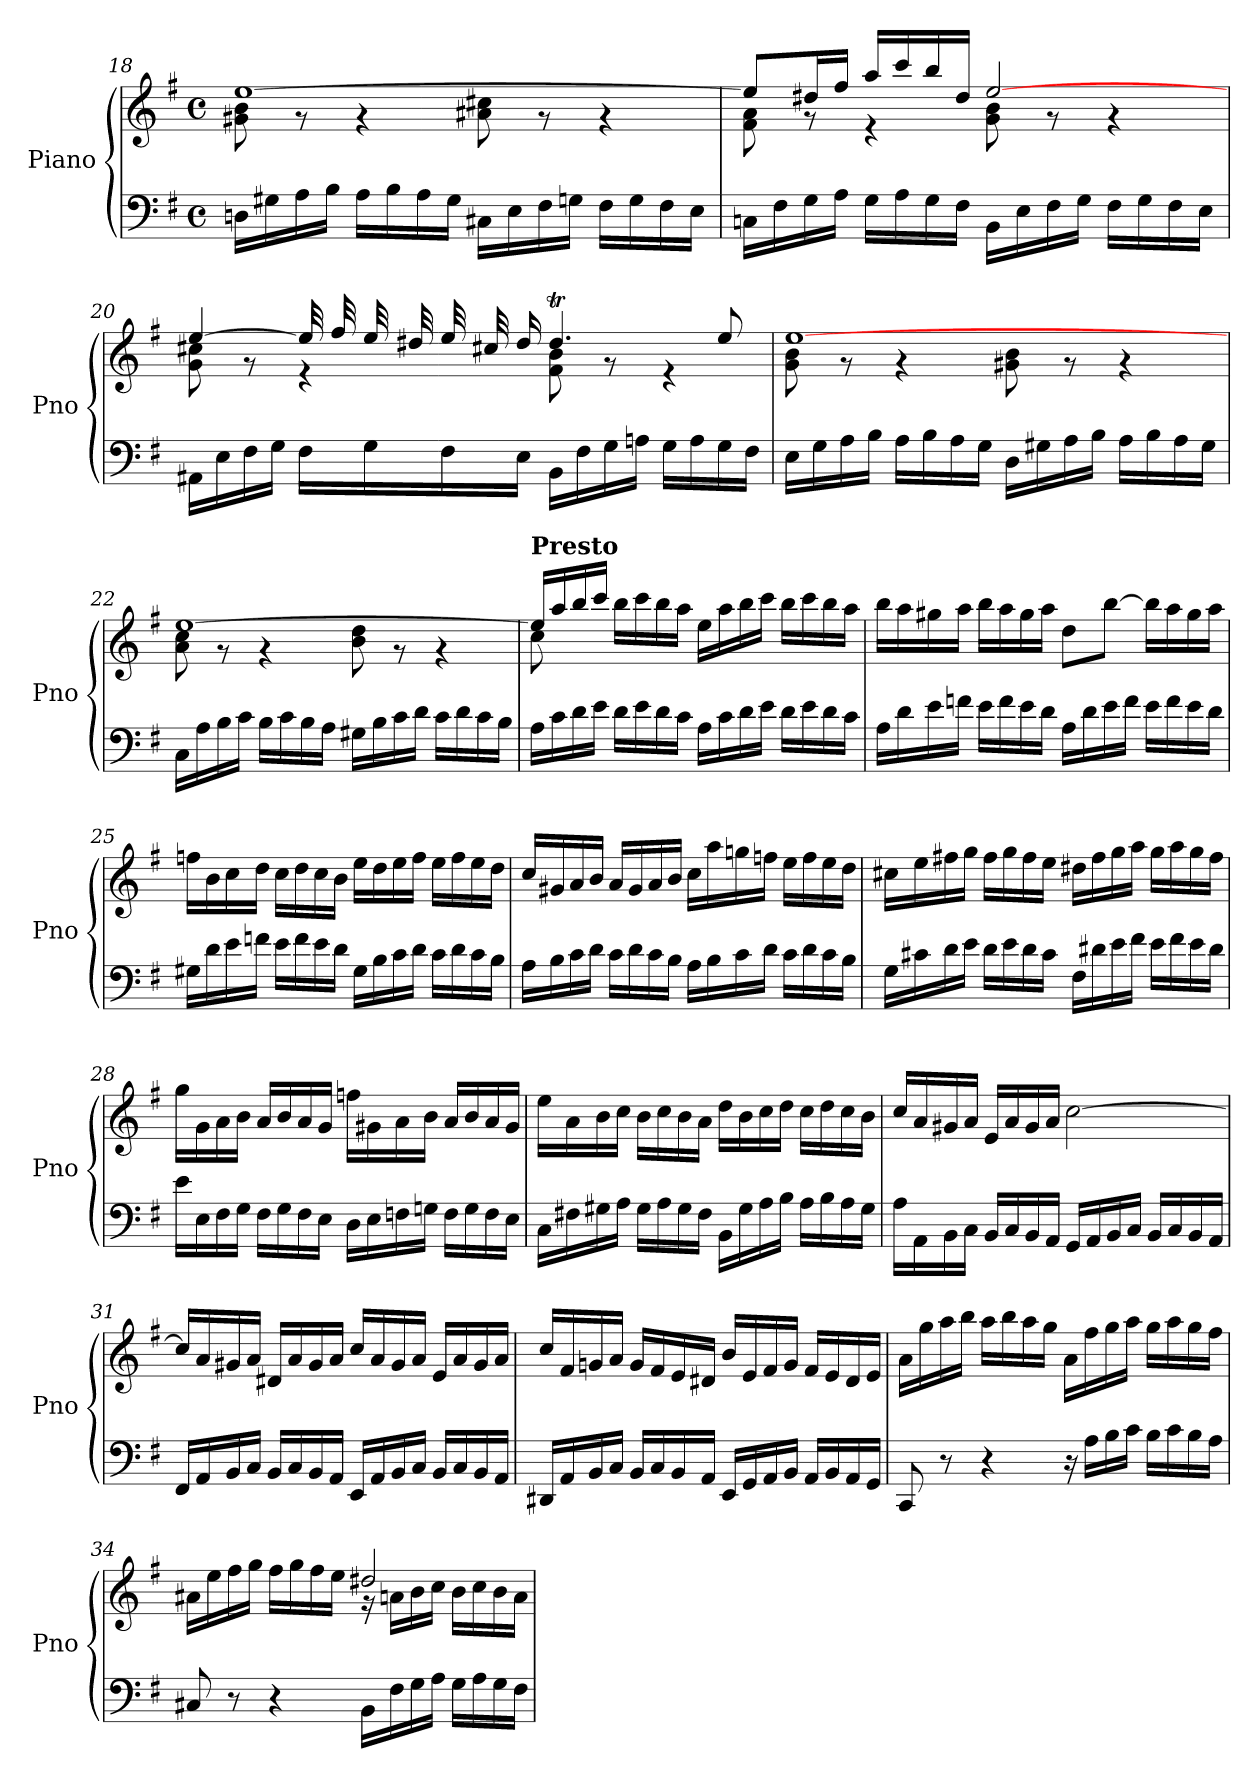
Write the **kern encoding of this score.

**kern	**kern
*part1	*part1
*staff2	*staff1
*I"Piano	*
*I'Pno	*
*clefF4	*clefG2
*k[f#]	*k[f#]
*G:	*G:
*M4/4	*M4/4
*met(c)	*met(c)
=18	=18
*	*^
16DnLL	[1ee/	8g#X\ 8b\
16G#X	.	.
16A	.	8r
16BJJ	.	.
16ALL	.	4r
16B	.	.
16A	.	.
16G#JJ	.	.
16C#XLL	.	8a#X\ 8cc#X\
16E	.	.
16F#	.	8r
16GnJJ	.	.
16F#LL	.	4r
16G	.	.
16F#	.	.
16EJJ	.	.
!!LO:LB:g=z	!!
=19	=19	=19
16CnLL	8ee/L]	8f#\ 8a\
16F#	.	.
16G	16dd#X/L	8r
16AJJ	16ff#/JJ	.
16GLL	16aaLL	4r
16A	16ccc	.
16G	16bb	.
16F#JJ	16dd#JJ	.
16BBLL	[2ee/	8g\ 8b\
16E	.	.
16F#	.	8r
16GJJ	.	.
16F#LL	.	4r
16G	.	.
16F#	.	.
16EJJ	.	.
=20	=20	=20
16AA#XLL	[4ee/	8g\ 8cc#X\
16E	.	.
16F#	.	8r
16GJJ	.	.
16F#LL	32ee/LLL]	4r
.	32ff#/	.
16G	32ee/	.
.	32dd#X/	.
16F#	32ee/	.
.	32cc#X/	.
16EJJ	16dd#/JJ	.
16BBLL	4.dd#t/	8f#\ 8b\
16F#	.	.
16G	.	8r
16AnJJ	.	.
16GLL	.	4r
16A	.	.
16G	8ee/	.
16F#JJ	.	.
!!LO:LB:g=z	!!
=21	=21	=21
16ELL	[1ee/	8g\ 8b\
16G	.	.
16A	.	8r
16BJJ	.	.
16ALL	.	4r
16B	.	.
16A	.	.
16GJJ	.	.
16DLL	.	8g#X\ 8b\
16G#X	.	.
16A	.	8r
16BJJ	.	.
16ALL	.	4r
16B	.	.
16A	.	.
16G#JJ	.	.
=22	=22	=22
16CLL	[1ee/	8a\ 8cc\
16A	.	.
16B	.	8r
16cJJ	.	.
16BLL	.	4r
16c	.	.
16B	.	.
16AJJ	.	.
16G#XLL	.	8b\ 8dd\
16B	.	.
16c	.	8r
16dJJ	.	.
16cLL	.	4r
16d	.	.
16c	.	.
16BJJ	.	.
=23	=23	=23
!	!LO:TX:a:B:t=Presto	!
16ALL	16ee/LL]	8cc\
16c	16aa/	.
16d	16bb/	8ryy
16eJJ	16ccc/JJ	.
16dLL	16bb\LL	4ryy
16e	16ccc\	.
16d	16bb\	.
16cJJ	16aa\JJ	.
16ALL	16ee\LL	2ryy
16c	16aa\	.
16d	16bb\	.
16eJJ	16ccc\JJ	.
16dLL	16bb\LL	.
16e	16ccc\	.
16d	16bb\	.
16cJJ	16aa\JJ	.
*	*v	*v
!!LO:LB:g=z
=24	=24
16ALL	16bb\LL
16d	16aa\
16e	16gg#X\
16fnJJ	16aa\JJ
16eLL	16bb\LL
16f	16aa\
16e	16gg#\
16dJJ	16aa\JJ
16ALL	8dd\L
16d	.
16e	[8bb\J
16fJJ	.
16eLL	16bb\LL]
16f	16aa\
16e	16gg#\
16dJJ	16aa\JJ
=25	=25
16G#XLL	16ffnLL
16d	16b
16e	16cc
16fnJJ	16ddJJ
16eLL	16ccLL
16f	16dd
16e	16cc
16dJJ	16bJJ
16G#LL	16eeLL
16B	16dd
16c	16ee
16dJJ	16ffJJ
16cLL	16eeLL
16d	16ff
16c	16ee
16BJJ	16ddJJ
=26	=26
16ALL	16ccLL
16B	16g#X
16c	16a
16dJJ	16bJJ
16cLL	16aLL
16d	16g#
16c	16a
16BJJ	16bJJ
16ALL	16ccLL
16B	16aa
16c	16ggn
16dJJ	16ffnJJ
16cLL	16eeLL
16d	16ff
16c	16ee
16BJJ	16ddJJ
!!LO:LB:g=z
=27	=27
16GLL	16cc#XLL
16c#X	16ee
16d	16ff#X
16eJJ	16ggJJ
16dLL	16ff#LL
16e	16gg
16d	16ff#
16c#JJ	16eeJJ
16F#LL	16dd#XLL
16d#X	16ff#
16e	16gg
16f#JJ	16aaJJ
16eLL	16ggLL
16f#	16aa
16e	16gg
16d#JJ	16ff#JJ
=28	=28
16eLL	16ggLL
16E	16g
16F#	16a
16GJJ	16bJJ
16F#LL	16aLL
16G	16b
16F#	16a
16EJJ	16gJJ
16DLL	16ffnLL
16E	16g#X
16Fn	16a
16GnJJ	16bJJ
16FLL	16aLL
16G	16b
16F	16a
16EJJ	16g#JJ
=29	=29
16CLL	16eeLL
16F#X	16a
16G#X	16b
16AJJ	16ccJJ
16G#LL	16bLL
16A	16cc
16G#	16b
16F#JJ	16aJJ
16BBLL	16ddLL
16G#	16b
16A	16cc
16BJJ	16ddJJ
16ALL	16ccLL
16B	16dd
16A	16cc
16G#JJ	16bJJ
!!LO:LB:g=z
=30	=30
16ALL	16ccLL
16AA	16a
16BB	16g#X
16CJJ	16aJJ
16BBLL	16eLL
16C	16a
16BB	16g#
16AAJJ	16aJJ
16GGLL	[2cc
16AA	.
16BB	.
16CJJ	.
16BBLL	.
16C	.
16BB	.
16AAJJ	.
=31	=31
16FF#LL	16ccLL]
16AA	16a
16BB	16g#X
16CJJ	16aJJ
16BBLL	16d#XLL
16C	16a
16BB	16g#
16AAJJ	16aJJ
16EELL	16ccLL
16AA	16a
16BB	16g#
16CJJ	16aJJ
16BBLL	16eLL
16C	16a
16BB	16g#
16AAJJ	16aJJ
=32	=32
16DD#XLL	16ccLL
16AA	16f#
16BB	16gn
16CJJ	16aJJ
16BBLL	16gLL
16C	16f#
16BB	16e
16AAJJ	16d#XJJ
16EELL	16bLL
16GG	16e
16AA	16f#
16BBJJ	16gJJ
16AALL	16f#LL
16BB	16e
16AA	16d#
16GGJJ	16eJJ
!!LO:LB:g=z
=33	=33
*	*^
8CC	16a\LL	1ryy
.	16gg\	.
8r	16aa\	.
.	16bb\JJ	.
4r	16aa\LL	.
.	16bb\	.
.	16aa\	.
.	16gg\JJ	.
16r	16a\LL	.
16ALL	16ff#\	.
16B	16gg\	.
16cJJ	16aa\JJ	.
16BLL	16gg\LL	.
16c	16aa\	.
16B	16gg\	.
16AJJ	16ff#\JJ	.
=34	=34	=34
8C#X	16a#X\LL	2ryy
.	16ee\	.
8r	16ff#\	.
.	16gg\JJ	.
4r	16ff#\LL	.
.	16gg\	.
.	16ff#\	.
.	16ee\JJ	.
16BBLL	2dd#X/	16r
16F#	.	16anLL
16G	.	16b
16AJJ	.	16ccJJ
16GLL	.	16b\LL
16A	.	16cc\
16G	.	16b\
16F#JJ	.	16a\JJ
*	*v	*v
=	=
*-	*-
